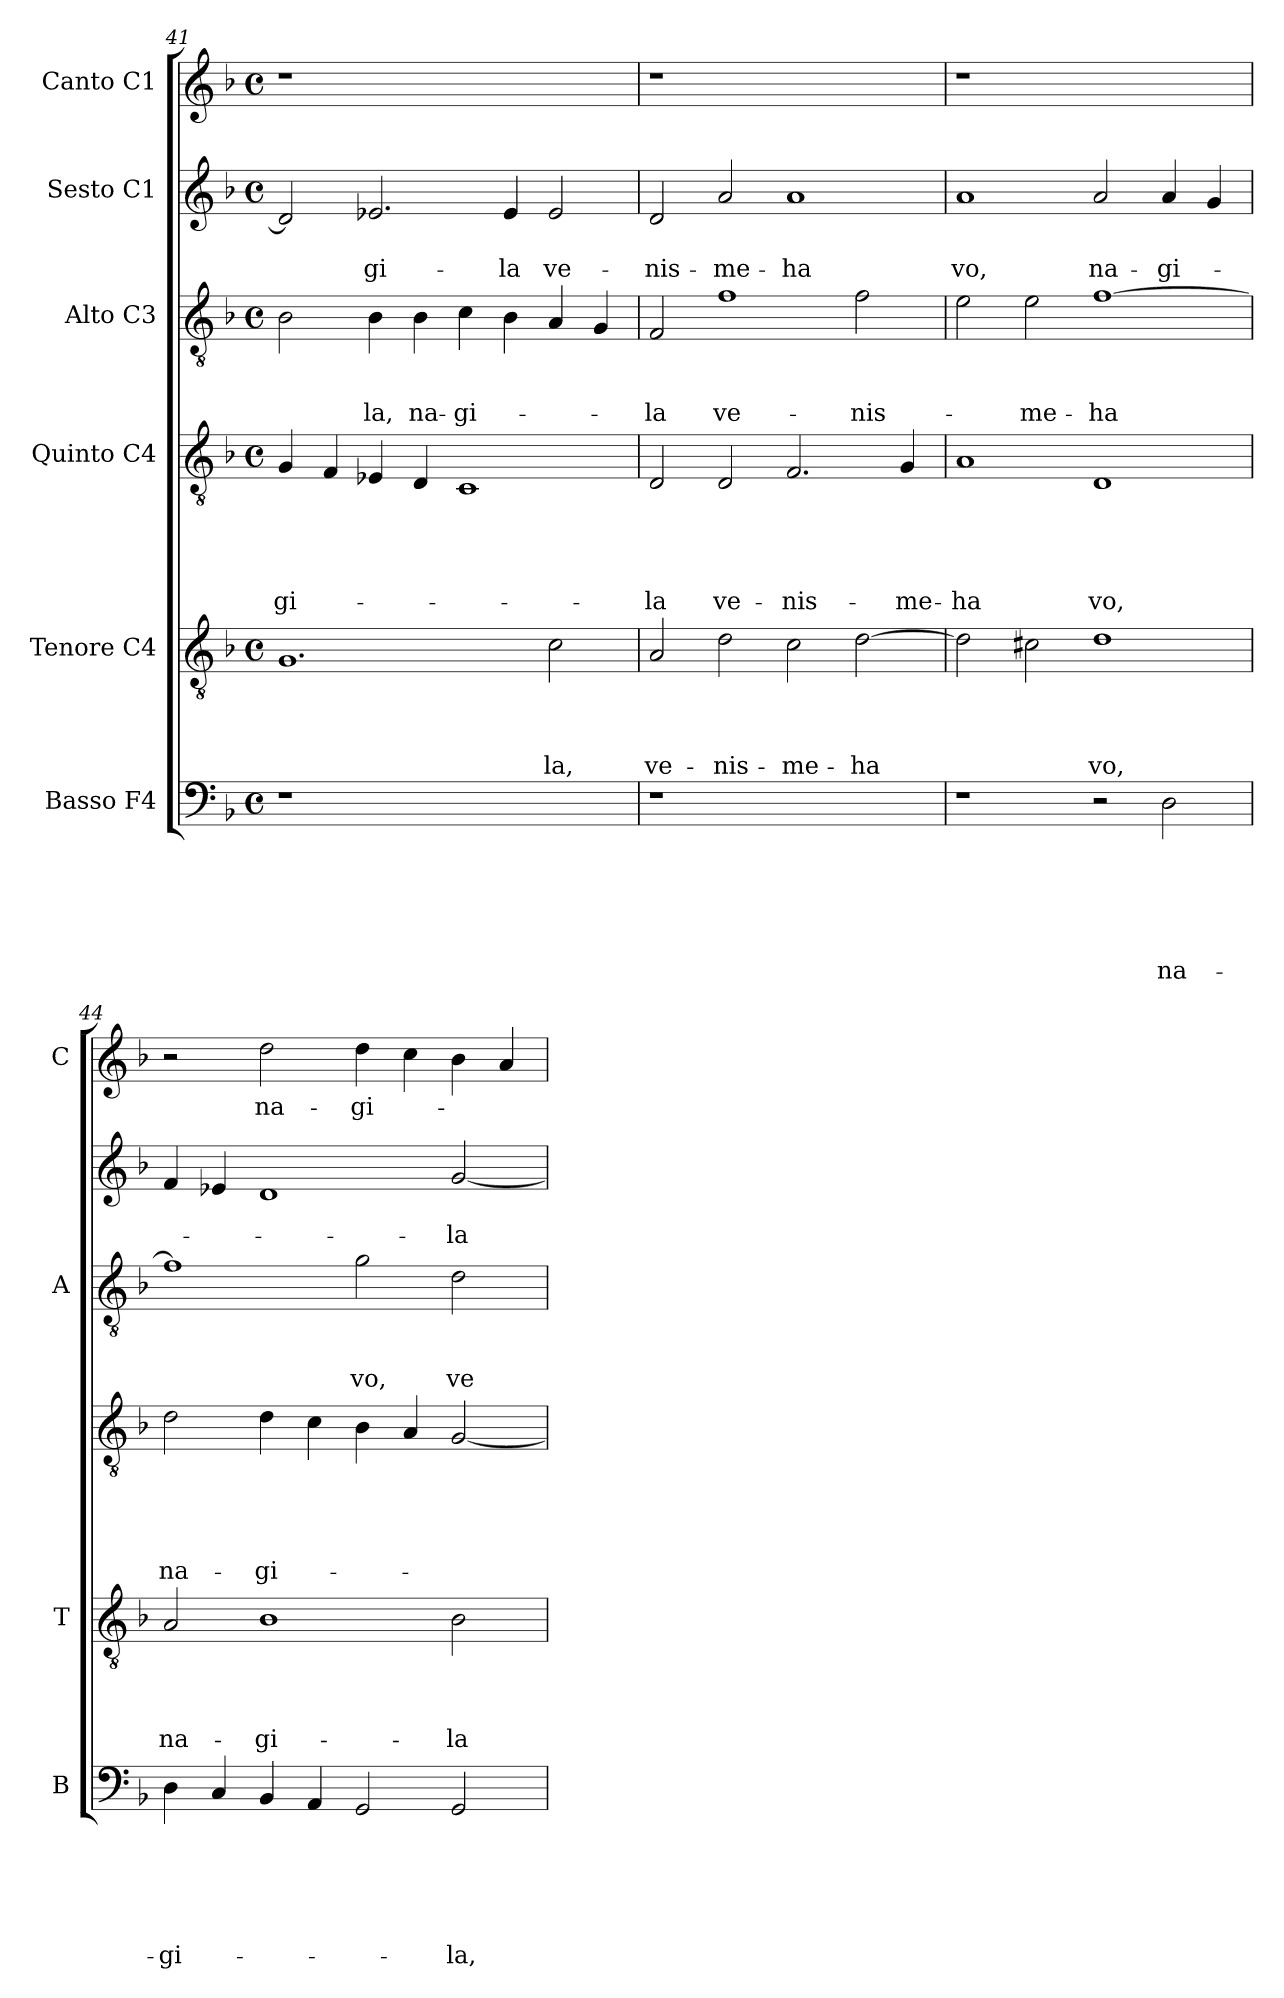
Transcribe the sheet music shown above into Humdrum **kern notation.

**kern	**text	**text	**text	**text	**text	**text	**kern	**text	**text	**text	**text	**kern	**text	**text	**text	**text	**text	**kern	**text	**text	**text	**kern	**text	**text	**kern	**text
*part6	*part6	*part6	*part6	*part6	*part6	*part6	*part5	*part5	*part5	*part5	*part5	*part4	*part4	*part4	*part4	*part4	*part4	*part3	*part3	*part3	*part3	*part2	*part2	*part2	*part1	*part1
*staff6	*staff6	*staff6	*staff6	*staff6	*staff6	*staff6	*staff5	*staff5	*staff5	*staff5	*staff5	*staff4	*staff4	*staff4	*staff4	*staff4	*staff4	*staff3	*staff3	*staff3	*staff3	*staff2	*staff2	*staff2	*staff1	*staff1
*I"Basso F4	*	*	*	*	*	*	*I"Tenore C4	*	*	*	*	*I"Quinto C4	*	*	*	*	*	*I"Alto C3	*	*	*	*I"Sesto C1	*	*	*I"Canto C1	*
*I'B	*	*	*	*	*	*	*I'T	*	*	*	*	*	*	*	*	*	*	*I'A	*	*	*	*	*	*	*I'C	*
!!LO:LB:g=z
*clefF4	*	*	*	*	*	*	*clefGv2	*	*	*	*	*clefGv2	*	*	*	*	*	*clefGv2	*	*	*	*clefG2	*	*	*clefG2	*
*k[b-]	*	*	*	*	*	*	*k[b-]	*	*	*	*	*k[b-]	*	*	*	*	*	*k[b-]	*	*	*	*k[b-]	*	*	*k[b-]	*
*F:	*	*	*	*	*	*	*F:	*	*	*	*	*F:	*	*	*	*	*	*F:	*	*	*	*F:	*	*	*F:	*
*M4/4	*	*	*	*	*	*	*M4/4	*	*	*	*	*M4/4	*	*	*	*	*	*M4/4	*	*	*	*M4/4	*	*	*M4/4	*
*met(c)	*	*	*	*	*	*	*met(c)	*	*	*	*	*met(c)	*	*	*	*	*	*met(c)	*	*	*	*met(c)	*	*	*met(c)	*
=41	=41	=41	=41	=41	=41	=41	=41	=41	=41	=41	=41	=41	=41	=41	=41	=41	=41	=41	=41	=41	=41	=41	=41	=41	=41	=41
!	!	!	!	!	!	!	!	!	!	!	!	!	!	!	!	!	!LO:LY:b	!	!	!	!	!	!	!	!	!
1r	.	.	.	.	.	.	1.G	.	.	.	.	4G/	.	.	.	.	-gi-	2B-\	.	.	.	2d/]	.	.	1r	.
.	.	.	.	.	.	.	.	.	.	.	.	4F/	.	.	.	.	.	.	.	.	.	.	.	.	.	.
!	!	!	!	!	!	!	!	!	!	!	!	!	!	!	!	!	!	!	!	!	!LO:LY:b	!	!	!LO:LY:b	!	!
.	.	.	.	.	.	.	.	.	.	.	.	4E-X/	.	.	.	.	.	4B-\	.	.	-la,	2.e-X/	.	-gi-	.	.
!	!	!	!	!	!	!	!	!	!	!	!	!	!	!	!	!	!	!	!	!	!LO:LY:b	!	!	!	!	!
.	.	.	.	.	.	.	.	.	.	.	.	4D/	.	.	.	.	.	4B-\	.	.	na-	.	.	.	.	.
!	!	!	!	!	!	!	!	!	!	!	!	!	!	!	!	!	!	!	!	!	!LO:LY:b	!	!	!	!	!
1ryy	.	.	.	.	.	.	.	.	.	.	.	1C	.	.	.	.	.	4c\	.	.	-gi-	.	.	.	1ryy	.
!	!	!	!	!	!	!	!	!	!	!	!	!	!	!	!	!	!	!	!	!	!	!	!	!LO:LY:b	!	!
.	.	.	.	.	.	.	.	.	.	.	.	.	.	.	.	.	.	4B-\	.	.	.	4e-/	.	-la	.	.
!	!	!	!	!	!	!	!	!	!	!	!LO:LY:b	!	!	!	!	!	!	!	!	!	!	!	!	!LO:LY:b	!	!
.	.	.	.	.	.	.	2c\	.	.	.	-la,	.	.	.	.	.	.	4A/	.	.	.	2e-/	.	ve-	.	.
.	.	.	.	.	.	.	.	.	.	.	.	.	.	.	.	.	.	4G/	.	.	.	.	.	.	.	.
=42	=42	=42	=42	=42	=42	=42	=42	=42	=42	=42	=42	=42	=42	=42	=42	=42	=42	=42	=42	=42	=42	=42	=42	=42	=42	=42
!	!	!	!	!	!	!	!	!	!	!	!LO:LY:b	!	!	!	!	!	!LO:LY:b	!	!	!	!LO:LY:b	!	!	!LO:LY:b	!	!
1r	.	.	.	.	.	.	2A/	.	.	.	ve-	2D/	.	.	.	.	-la	2F/	.	.	-la	2d/	.	-nis-	1r	.
!	!	!	!	!	!	!	!	!	!	!	!LO:LY:b	!	!	!	!	!	!LO:LY:b	!	!	!	!LO:LY:b	!	!	!LO:LY:b	!	!
.	.	.	.	.	.	.	2d\	.	.	.	-nis-	2D/	.	.	.	.	ve-	1f	.	.	ve-	2a/	.	-me-	.	.
!	!	!	!	!	!	!	!	!	!	!	!LO:LY:b	!	!	!	!	!	!LO:LY:b	!	!	!	!	!	!	!LO:LY:b	!	!
1ryy	.	.	.	.	.	.	2c\	.	.	.	-me-	2.F/	.	.	.	.	-nis-	.	.	.	.	1a	.	-ha	1ryy	.
!	!	!	!	!	!	!	!	!	!	!	!LO:LY:b	!	!	!	!	!	!	!	!	!	!LO:LY:b	!	!	!	!	!
.	.	.	.	.	.	.	[2d\	.	.	.	-ha	.	.	.	.	.	.	2f\	.	.	-nis-	.	.	.	.	.
!	!	!	!	!	!	!	!	!	!	!	!	!	!	!	!	!	!LO:LY:b	!	!	!	!	!	!	!	!	!
.	.	.	.	.	.	.	.	.	.	.	.	4G/	.	.	.	.	-me-	.	.	.	.	.	.	.	.	.
=43	=43	=43	=43	=43	=43	=43	=43	=43	=43	=43	=43	=43	=43	=43	=43	=43	=43	=43	=43	=43	=43	=43	=43	=43	=43	=43
!	!	!	!	!	!	!	!	!	!	!	!	!	!	!	!	!	!LO:LY:b	!	!	!	!	!	!	!LO:LY:b	!	!
1r	.	.	.	.	.	.	2d\]	.	.	.	.	1A	.	.	.	.	-ha	2e\	.	.	.	1a	.	vo,	1r	.
!	!	!	!	!	!	!	!	!	!	!	!	!	!	!	!	!	!	!	!	!	!LO:LY:b	!	!	!	!	!
.	.	.	.	.	.	.	2c#X\	.	.	.	.	.	.	.	.	.	.	2e\	.	.	-me-	.	.	.	.	.
!	!	!	!	!	!	!	!	!	!	!	!LO:LY:b	!	!	!	!	!	!LO:LY:b	!	!	!	!LO:LY:b	!	!	!LO:LY:b	!	!
2r	.	.	.	.	.	.	1d	.	.	.	vo,	1D	.	.	.	.	vo,	[1f	.	.	-ha	2a/	.	na-	1ryy	.
!	!	!	!	!	!	!LO:LY:b	!	!	!	!	!	!	!	!	!	!	!	!	!	!	!	!	!	!LO:LY:b	!	!
2D\	.	.	.	.	.	na-	.	.	.	.	.	.	.	.	.	.	.	.	.	.	.	4a/	.	-gi-	.	.
.	.	.	.	.	.	.	.	.	.	.	.	.	.	.	.	.	.	.	.	.	.	4g/	.	.	.	.
=44	=44	=44	=44	=44	=44	=44	=44	=44	=44	=44	=44	=44	=44	=44	=44	=44	=44	=44	=44	=44	=44	=44	=44	=44	=44	=44
!	!	!	!	!	!	!LO:LY:b	!	!	!	!	!LO:LY:b	!	!	!	!	!	!LO:LY:b	!	!	!	!	!	!	!	!	!
4D\	.	.	.	.	.	-gi-	2A/	.	.	.	na-	2d\	.	.	.	.	na-	1f]	.	.	.	4f/	.	.	2r	.
4C/	.	.	.	.	.	.	.	.	.	.	.	.	.	.	.	.	.	.	.	.	.	4e-X/	.	.	.	.
!	!	!	!	!	!	!	!	!	!	!	!LO:LY:b	!	!	!	!	!	!LO:LY:b	!	!	!	!	!	!	!	!	!LO:LY:b
4BB-/	.	.	.	.	.	.	1B-	.	.	.	-gi-	4d\	.	.	.	.	-gi-	.	.	.	.	1d	.	.	2dd\	na-
4AA/	.	.	.	.	.	.	.	.	.	.	.	4c\	.	.	.	.	.	.	.	.	.	.	.	.	.	.
!	!	!	!	!	!	!	!	!	!	!	!	!	!	!	!	!	!	!	!	!	!LO:LY:b	!	!	!	!	!LO:LY:b
2GG/	.	.	.	.	.	.	.	.	.	.	.	4B-\	.	.	.	.	.	2g\	.	.	vo,	.	.	.	4dd\	-gi-
.	.	.	.	.	.	.	.	.	.	.	.	4A/	.	.	.	.	.	.	.	.	.	.	.	.	4cc\	.
!	!	!	!	!	!	!LO:LY:b	!	!	!	!	!LO:LY:b	!	!	!	!	!	!	!	!	!	!LO:LY:b	!	!	!LO:LY:b	!	!
2GG/	.	.	.	.	.	-la,	2B-\	.	.	.	-la	[2G/	.	.	.	.	.	2d\	.	.	ve-	[2g/	.	-la	4b-\	.
.	.	.	.	.	.	.	.	.	.	.	.	.	.	.	.	.	.	.	.	.	.	.	.	.	4a/	.
=	=	=	=	=	=	=	=	=	=	=	=	=	=	=	=	=	=	=	=	=	=	=	=	=	=	=
*-	*-	*-	*-	*-	*-	*-	*-	*-	*-	*-	*-	*-	*-	*-	*-	*-	*-	*-	*-	*-	*-	*-	*-	*-	*-	*-
